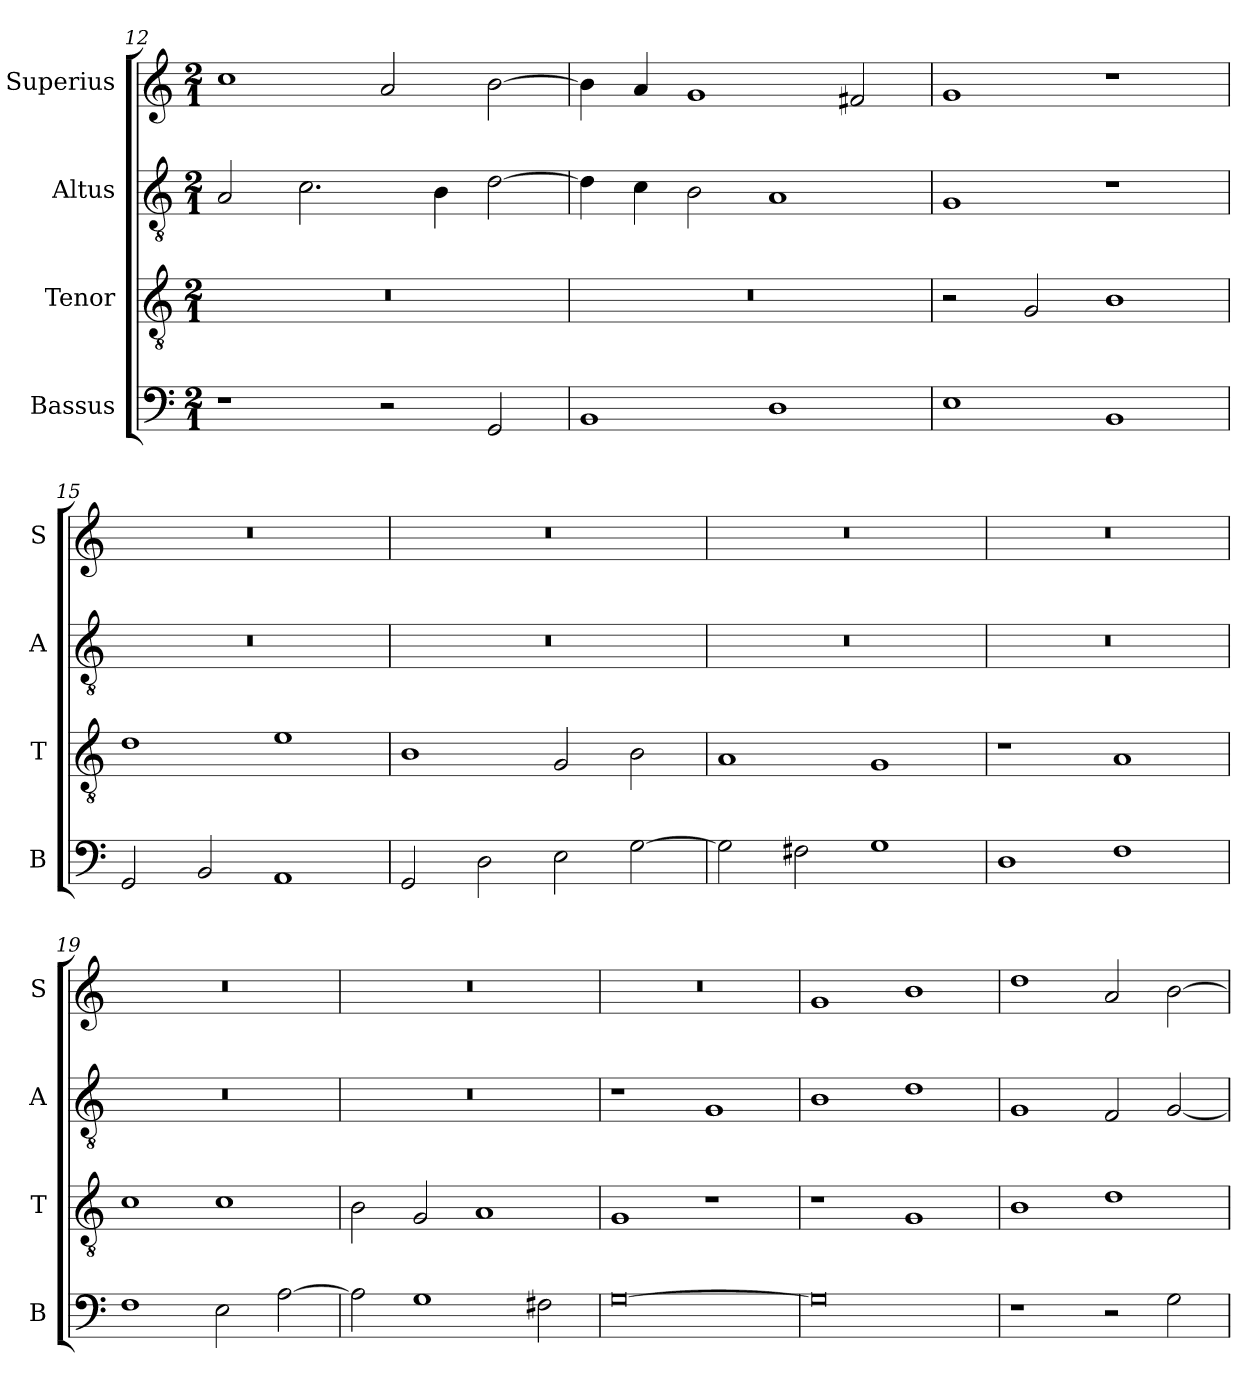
**kern	**kern	**kern	**kern
*part4	*part3	*part2	*part1
*staff4	*staff3	*staff2	*staff1
*I"Bassus	*I"Tenor	*I"Altus	*I"Superius
*I'B	*I'T	*I'A	*I'S
*clefF4	*clefGv2	*clefGv2	*clefG2
*k[]	*k[]	*k[]	*k[]
*C:	*C:	*C:	*C:
*M2/1	*M2/1	*M2/1	*M2/1
=12	=12	=12	=12
1r	0r	2A	1cc
.	.	2.c	.
2r	.	.	2a
.	.	4B	.
2GG	.	[2d	[2b
=13	=13	=13	=13
1BB	0r	4d]	4b]
.	.	4c	4a
.	.	2B	1g
1D	.	1A	.
.	.	.	2f#X
=14	=14	=14	=14
1E	2r	1G	1g
.	2G	.	.
1BB	1B	1r	1r
=15	=15	=15	=15
2GG	1d	0r	0r
2BB	.	.	.
1AA	1e	.	.
=16	=16	=16	=16
2GG	1B	0r	0r
2D	.	.	.
2E	2G	.	.
[2G	2B	.	.
=17	=17	=17	=17
2G]	1A	0r	0r
2F#X	.	.	.
1G	1G	.	.
=18	=18	=18	=18
1D	1r	0r	0r
1F	1A	.	.
=19	=19	=19	=19
1F	1c	0r	0r
2E	1c	.	.
[2A	.	.	.
=20	=20	=20	=20
2A]	2B	0r	0r
1G	2G	.	.
.	1A	.	.
2F#X	.	.	.
=21	=21	=21	=21
[0G	1G	1r	0r
.	1r	1G	.
=22	=22	=22	=22
0G]	1r	1B	1g
.	1G	1d	1b
=23	=23	=23	=23
1r	1B	1G	1dd
2r	1d	2F	2a
2G	.	[2G	[2b
=	=	=	=
*-	*-	*-	*-
